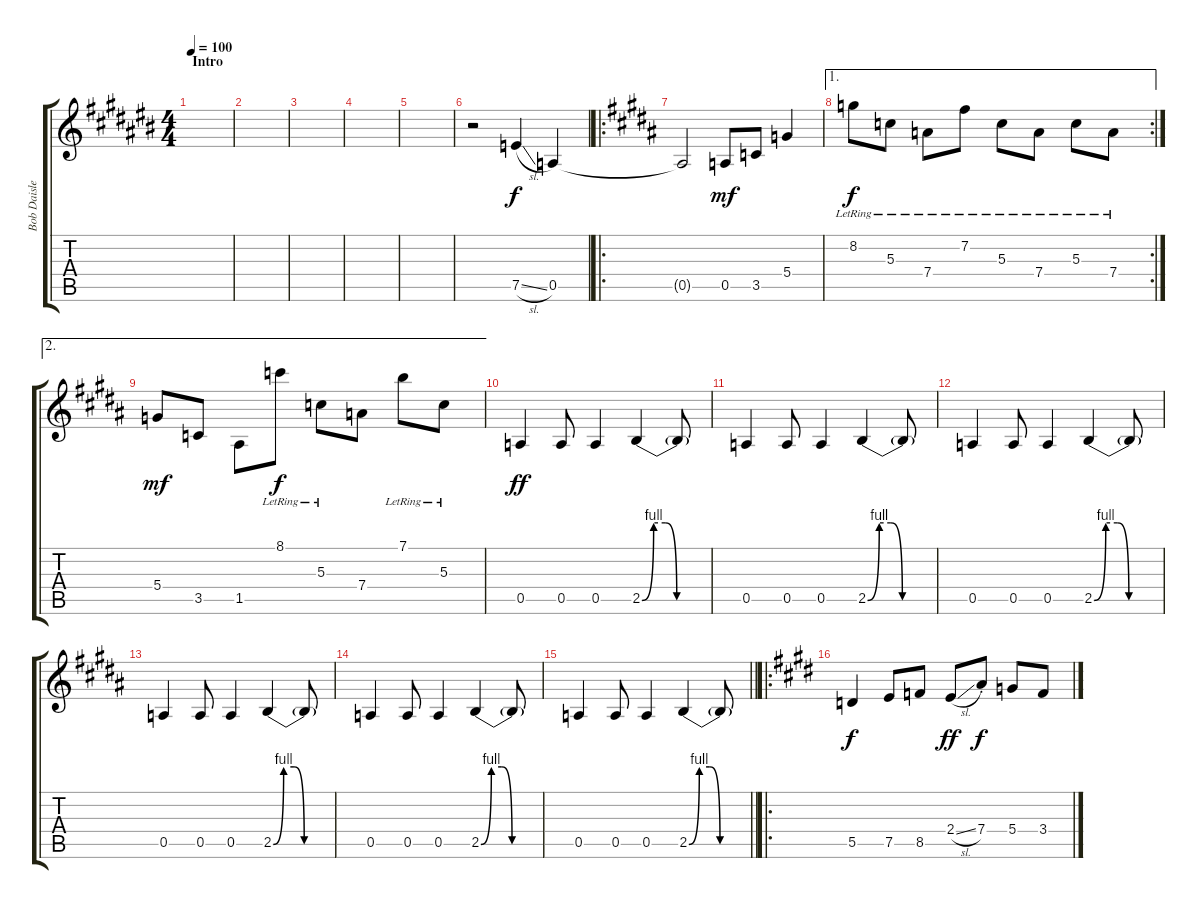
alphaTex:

\track ("Bob Daisley" "Bob Daisle") {instrument electricbasspick}
\staff {score tabs}
\tuning (E4 B3 G3 D3 A2 E2) {hide}
\ts (4 4)
\section ("" "Intro")
\tempo 100
\clef g2
\ks c#
|
\ks a#minor
|
|
|
|
\ks c#
r.2 7.5{sl}.4 0.5.4 |
\ro
\ks b
0.5{t}.2{dy f} 0.5.8{dy mf} 3.5.8 5.4.4 |
\ae 1
\rc 2
8.2{lr}.8{dy f} 5.3{lr}.8 7.4{lr}.8 7.2{lr}.8 5.3{lr}.8 7.4{lr}.8 5.3{lr}.8 7.4{lr}.8 |
\ae 2
5.4.8{dy mf} 3.5.8 1.5.8 8.1{lr}.8{dy f} 5.3{lr}.8 7.4.8 7.1{lr}.8 5.3{lr}.8 |
0.5.4{dy ff} 0.5.8 0.5.4 2.5{be (custom 0 0 10 4 20 4 30 0 60 0)}.4 2.5{t}.8 |
0.5.4 0.5.8 0.5.4 2.5{be (custom 0 0 10 4 20 4 30 0 60 0)}.4 2.5{t}.8 |
0.5.4 0.5.8 0.5.4 2.5{be (custom 0 0 10 4 20 4 30 0 60 0)}.4 2.5{t}.8 |
0.5.4 0.5.8 0.5.4 2.5{be (custom 0 0 10 4 20 4 30 0 60 0)}.4 2.5{t}.8 |
0.5.4 0.5.8 0.5.4 2.5{be (custom 0 0 10 4 20 4 30 0 60 0)}.4 2.5{t}.8 |
\barLineRight lightlight
0.5.4 0.5.8 0.5.4 2.5{be (custom 0 0 10 4 20 4 30 0 60 0)}.4 2.5{t}.8 |
\ro
\ks e
5.5.4{dy f} 7.5.8 8.5.8 2.4{sl}.8{dy ff} 7.4{st}.8{dy f} 5.4.8 3.4.8
